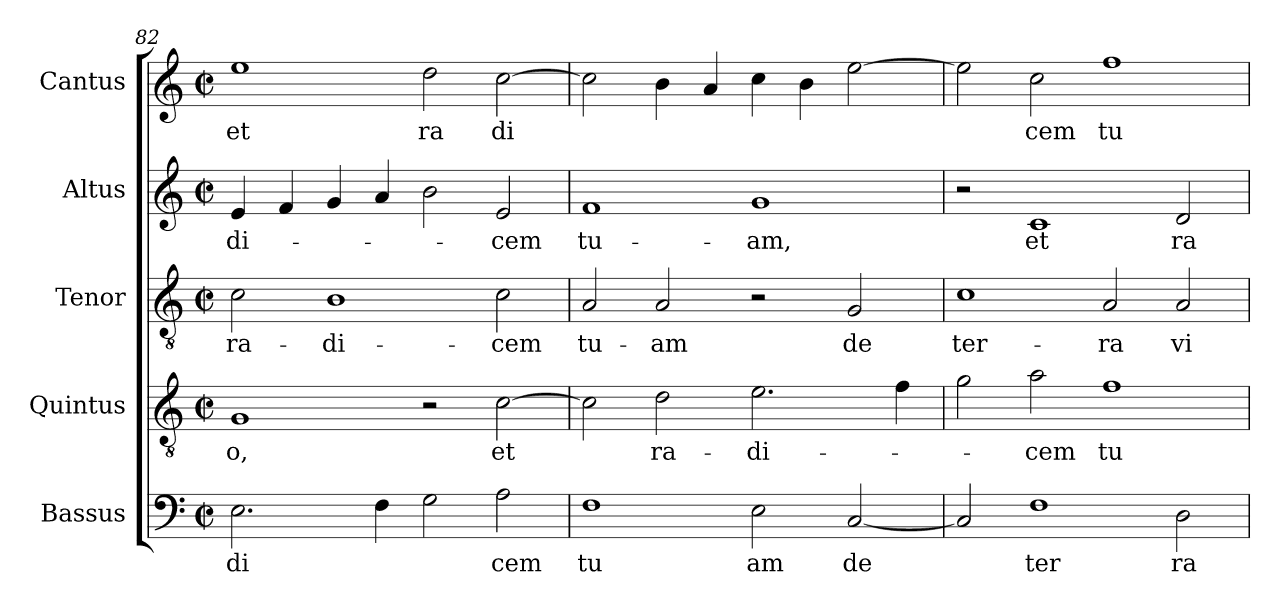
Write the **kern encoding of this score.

**kern	**text	**kern	**text	**kern	**text	**kern	**text	**kern	**text
*part5	*part5	*part4	*part4	*part3	*part3	*part2	*part2	*part1	*part1
*staff5	*staff5	*staff4	*staff4	*staff3	*staff3	*staff2	*staff2	*staff1	*staff1
*I"Bassus	*	*I"Quintus	*	*I"Tenor	*	*I"Altus	*	*I"Cantus	*
*clefF4	*	*clefGv2	*	*clefGv2	*	*clefG2	*	*clefG2	*
*M2/2	*	*M2/2	*	*M2/2	*	*M2/2	*	*M2/2	*
*met(c|)	*	*met(c|)	*	*met(c|)	*	*met(c|)	*	*met(c|)	*
=82	=82	=82	=82	=82	=82	=82	=82	=82	=82
!	!LO:LY:b:cj	!	!LO:LY:b:cj	!	!LO:LY:b:cj	!	!LO:LY:b:cj	!	!LO:LY:b:cj
2.E\	di	1G	-o,	2c\	ra-	4e/	-di-	1ee	et
.	.	.	.	.	.	4f/	.	.	.
!	!	!	!	!	!LO:LY:b:cj	!	!	!	!
.	.	.	.	1B	-di-	4g/	.	.	.
4F\	.	.	.	.	.	4a/	.	.	.
!	!	!	!	!	!	!	!	!	!LO:LY:b:cj
2G\	.	2r	.	.	.	2b\	.	2dd\	ra
!	!LO:LY:b:cj	!	!LO:LY:b:cj	!	!LO:LY:b:cj	!	!LO:LY:b:cj	!	!LO:LY:b:cj
2A\	cem	[>2c\	et	2c\	-cem	2e/	-cem	[>2cc\	di
=83	=83	=83	=83	=83	=83	=83	=83	=83	=83
!	!LO:LY:b:cj	!	!	!	!LO:LY:b:cj	!	!LO:LY:b:cj	!	!
1F	tu	2c\]	.	2A/	tu-	1f	tu-	2cc\]	.
!	!	!	!LO:LY:b:cj	!	!LO:LY:b:cj	!	!	!	!
.	.	2d\	ra-	2A/	-am	.	.	4b\	.
.	.	.	.	.	.	.	.	4a/	.
!	!LO:LY:b:cj	!	!LO:LY:b:cj	!	!	!	!LO:LY:b:cj	!	!
2E\	am	2.e\	-di-	2r	.	1g	-am,	4cc\	.
.	.	.	.	.	.	.	.	4b\	.
!	!LO:LY:b:cj	!	!	!	!LO:LY:b:cj	!	!	!	!
[<2C/	de	.	.	2G/	de	.	.	[>2ee\	.
.	.	4f\	.	.	.	.	.	.	.
=84	=84	=84	=84	=84	=84	=84	=84	=84	=84
!	!	!	!	!	!LO:LY:b:cj	!	!	!	!
2C/]	.	2g\	.	1c	ter-	2r	.	2ee\]	.
!	!LO:LY:b:cj	!	!LO:LY:b:cj	!	!	!	!LO:LY:b:cj	!	!LO:LY:b:cj
1F	ter	2a\	-cem	.	.	1c	et	2cc\	cem
!	!	!	!LO:LY:b:cj	!	!LO:LY:b:cj	!	!	!	!LO:LY:b:cj
.	.	1f	tu-	2A/	-ra	.	.	1ff	tu
!	!LO:LY:b:cj	!	!	!	!LO:LY:b:cj	!	!LO:LY:b:cj	!	!
2D\	ra	.	.	2A/	vi-	2d/	ra-	.	.
=	=	=	=	=	=	=	=	=	=
*-	*-	*-	*-	*-	*-	*-	*-	*-	*-
